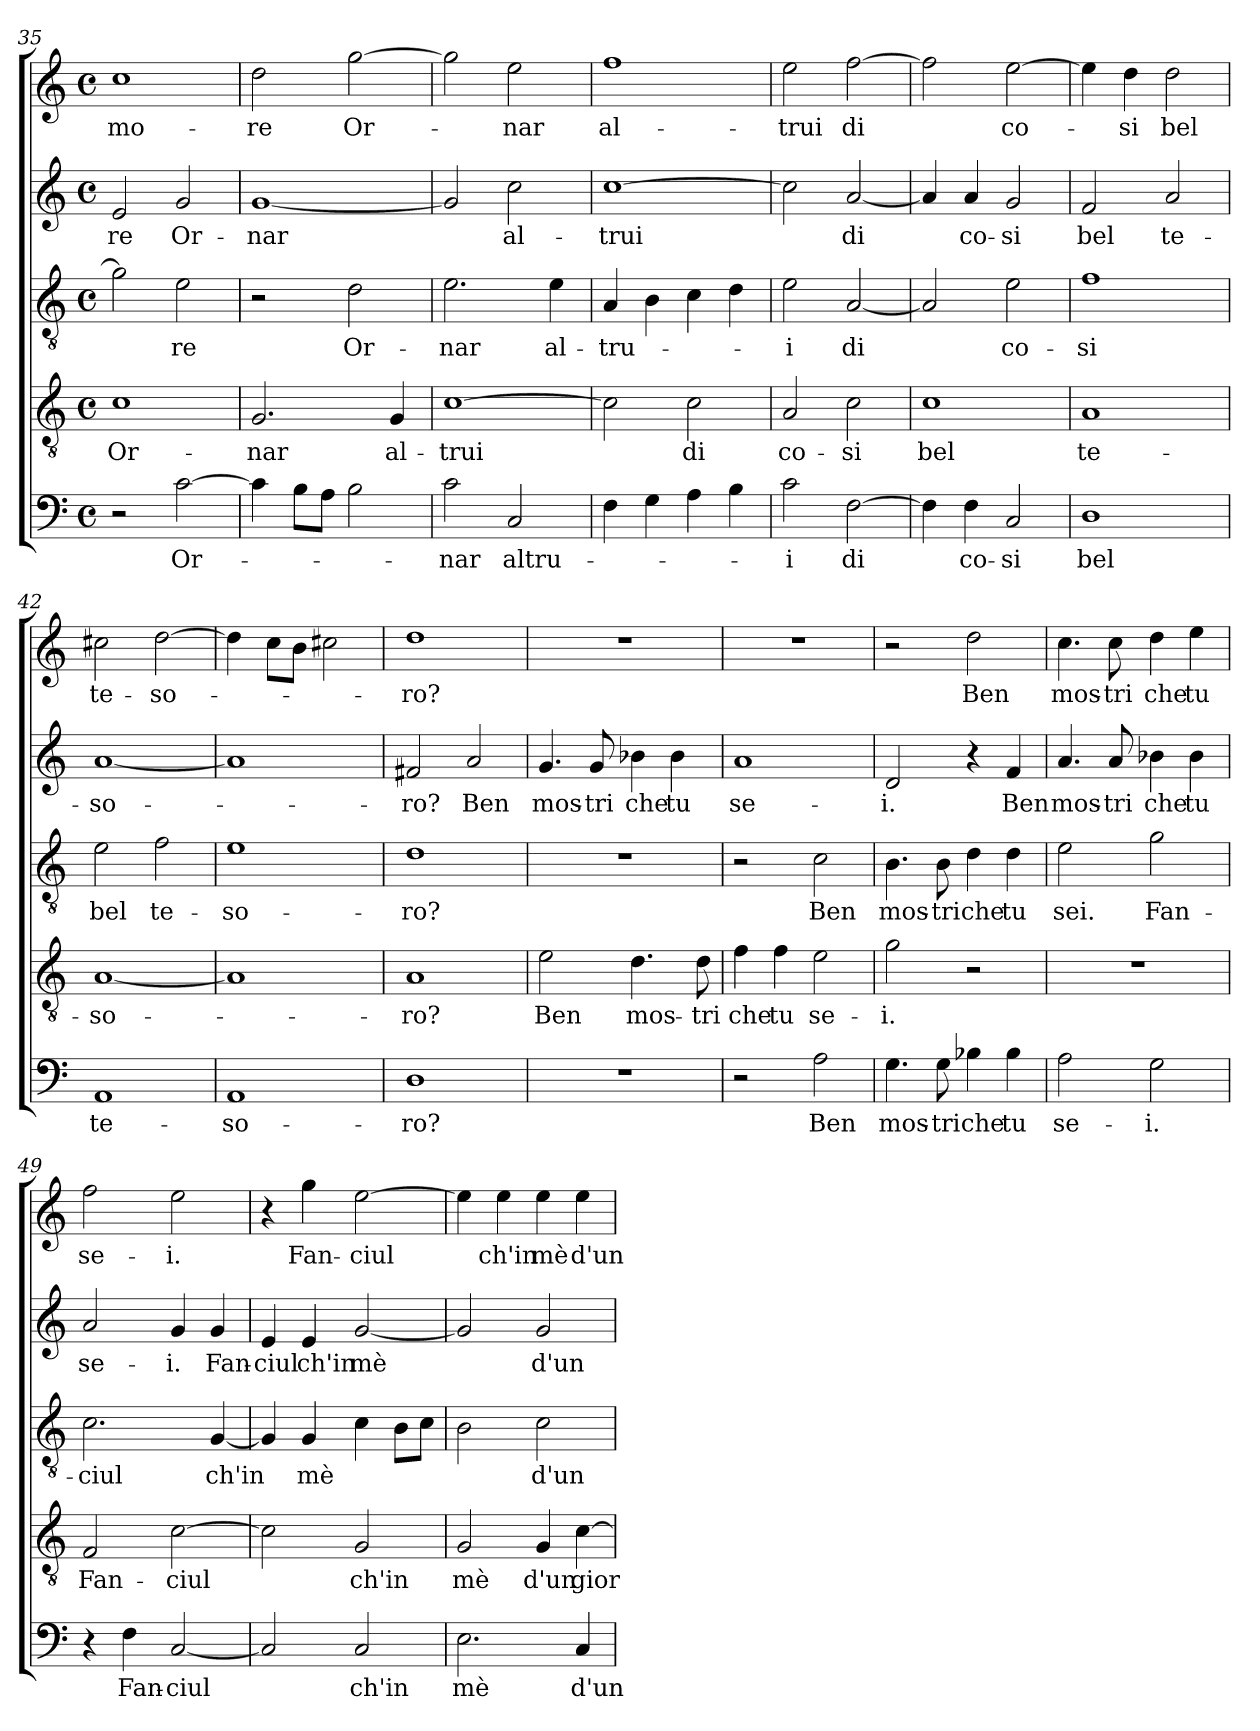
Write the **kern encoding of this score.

**kern	**text	**kern	**text	**kern	**text	**kern	**text	**kern	**text
*part5	*part5	*part4	*part4	*part3	*part3	*part2	*part2	*part1	*part1
*staff5	*staff5	*staff4	*staff4	*staff3	*staff3	*staff2	*staff2	*staff1	*staff1
*clefF4	*	*clefGv2	*	*clefGv2	*	*clefG2	*	*clefG2	*
*k[]	*	*k[]	*	*k[]	*	*k[]	*	*k[]	*
*C:	*	*C:	*	*C:	*	*C:	*	*C:	*
*M4/4	*	*M4/4	*	*M4/4	*	*M4/4	*	*M4/4	*
*met(c)	*	*met(c)	*	*met(c)	*	*met(c)	*	*met(c)	*
=35	=35	=35	=35	=35	=35	=35	=35	=35	=35
2r	.	1c	Or-	2g\]	.	2e/	-re	1cc	-mo-
[2c\	Or-	.	.	2e\	-re	2g/	Or-	.	.
!!LO:LB:g=z
=36	=36	=36	=36	=36	=36	=36	=36	=36	=36
4c\]	.	2.G/	-nar	2r	.	[1g	-nar	2dd\	-re
8B\L	.	.	.	.	.	.	.	.	.
8A\J	.	.	.	.	.	.	.	.	.
2B\	.	.	.	2d\	Or-	.	.	[2gg\	Or-
.	.	4G/	al-	.	.	.	.	.	.
=37	=37	=37	=37	=37	=37	=37	=37	=37	=37
2c\	-nar	[1c	-trui	2.e\	-nar	2g/]	.	2gg\]	.
2C/	altru-	.	.	.	.	2cc\	al-	2ee\	-nar
.	.	.	.	4e\	al-	.	.	.	.
=38	=38	=38	=38	=38	=38	=38	=38	=38	=38
4F\	.	2c\]	.	4A/	-tru-	[1cc	-trui	1ff	al-
4G\	.	.	.	4B\	.	.	.	.	.
4A\	.	2c\	di	4c\	.	.	.	.	.
4B\	.	.	.	4d\	.	.	.	.	.
=39	=39	=39	=39	=39	=39	=39	=39	=39	=39
2c\	-i	2A/	co-	2e\	-i	2cc\]	.	2ee\	-trui
[2F\	di	2c\	-si	[2A/	di	[2a/	di	[2ff\	di
=40	=40	=40	=40	=40	=40	=40	=40	=40	=40
4F\]	.	1c	bel	2A/]	.	4a/]	.	2ff\]	.
4F\	co-	.	.	.	.	4a/	co-	.	.
2C/	-si	.	.	2e\	co-	2g/	-si	[2ee\	co-
!!LO:LB:g=z
=41	=41	=41	=41	=41	=41	=41	=41	=41	=41
1D	bel	1A	te-	1f	-si	2f/	bel	4ee\]	.
.	.	.	.	.	.	.	.	4dd\	-si
.	.	.	.	.	.	2a/	te-	2dd\	bel
=42	=42	=42	=42	=42	=42	=42	=42	=42	=42
1AA	te-	[1A	-so-	2e\	bel	[1a	-so-	2cc#X\	te-
.	.	.	.	2f\	te-	.	.	[2dd\	-so-
=43	=43	=43	=43	=43	=43	=43	=43	=43	=43
1AA	-so-	1A]	.	1e	-so-	1a]	.	4dd\]	.
.	.	.	.	.	.	.	.	8cc\L	.
.	.	.	.	.	.	.	.	8b\J	.
.	.	.	.	.	.	.	.	2cc#X\	.
=44	=44	=44	=44	=44	=44	=44	=44	=44	=44
1D	-ro?	1A	-ro?	1d	-ro?	2f#X/	-ro?	1dd	-ro?
.	.	.	.	.	.	2a/	Ben	.	.
=45	=45	=45	=45	=45	=45	=45	=45	=45	=45
1r	.	2e\	Ben	1r	.	4.g/	mos-	1r	.
.	.	.	.	.	.	8g/	-tri	.	.
.	.	4.d\	mos-	.	.	4b-X\	che	.	.
.	.	.	.	.	.	4b-\	tu	.	.
.	.	8d\	-tri	.	.	.	.	.	.
!!LO:PB:g=z
=46	=46	=46	=46	=46	=46	=46	=46	=46	=46
2r	.	4f\	che	2r	.	1a	se-	1r	.
.	.	4f\	tu	.	.	.	.	.	.
2A\	Ben	2e\	se-	2c\	Ben	.	.	.	.
=47	=47	=47	=47	=47	=47	=47	=47	=47	=47
4.G\	mos-	2g\	-i.	4.B\	mos-	2d/	-i.	2r	.
8G\	-tri	.	.	8B\	-tri	.	.	.	.
4B-X\	che	2r	.	4d\	che	4r	.	2dd\	Ben
4B-\	tu	.	.	4d\	tu	4f/	Ben	.	.
=48	=48	=48	=48	=48	=48	=48	=48	=48	=48
2A\	se-	1r	.	2e\	sei.	4.a/	mos-	4.cc\	mos-
.	.	.	.	.	.	8a/	-tri	8cc\	-tri
2G\	-i.	.	.	2g\	Fan-	4b-X\	che	4dd\	che
.	.	.	.	.	.	4b-\	tu	4ee\	tu
=49	=49	=49	=49	=49	=49	=49	=49	=49	=49
4r	.	2F/	Fan-	2.c\	-ciul	2a/	se-	2ff\	se-
4F\	Fan-	.	.	.	.	.	.	.	.
[2C/	-ciul	[2c\	-ciul	.	.	4g/	-i.	2ee\	-i.
.	.	.	.	[4G/	ch'in	4g/	Fan-	.	.
=50	=50	=50	=50	=50	=50	=50	=50	=50	=50
2C/]	.	2c\]	.	4G/]	.	4e/	-ciul	4r	.
.	.	.	.	4G/	mè	4e/	ch'in	4gg\	Fan-
2C/	ch'in	2G/	ch'in	4c\	.	[2g/	mè	[2ee\	-ciul
.	.	.	.	8B\L	.	.	.	.	.
.	.	.	.	8c\J	.	.	.	.	.
=51	=51	=51	=51	=51	=51	=51	=51	=51	=51
2.E\	mè	2G/	mè	2B\	.	2g/]	.	4ee\]	.
.	.	.	.	.	.	.	.	4ee\	ch'in
.	.	4G/	d'un	2c\	d'un	2g/	d'un	4ee\	mè
4C/	d'un	[4c\	gior-	.	.	.	.	4ee\	d'un
=	=	=	=	=	=	=	=	=	=
*-	*-	*-	*-	*-	*-	*-	*-	*-	*-
